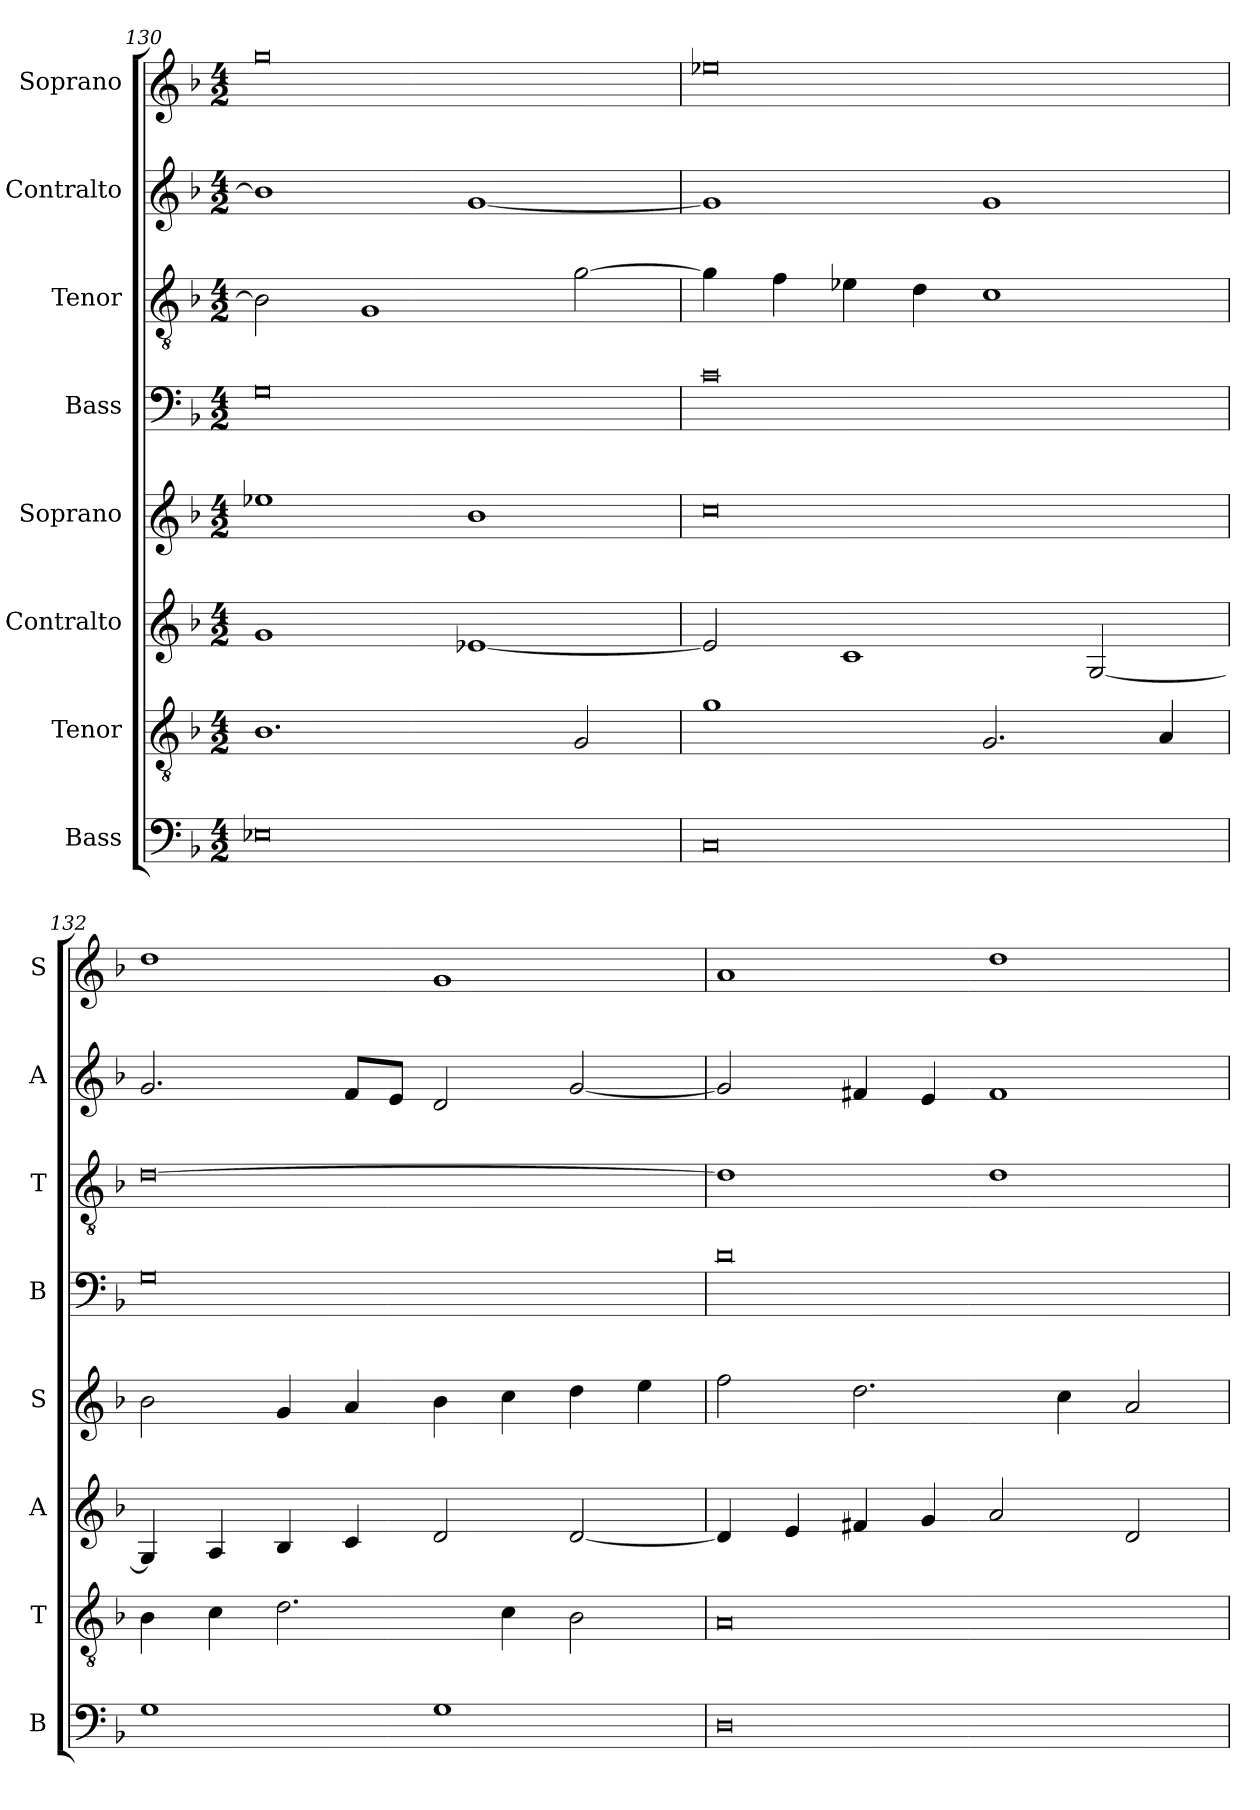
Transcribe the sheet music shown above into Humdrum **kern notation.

**kern	**kern	**kern	**kern	**kern	**kern	**kern	**kern
*part8	*part7	*part6	*part5	*part4	*part3	*part2	*part1
*staff8	*staff7	*staff6	*staff5	*staff4	*staff3	*staff2	*staff1
*I"Bass	*I"Tenor	*I"Contralto	*I"Soprano	*I"Bass	*I"Tenor	*I"Contralto	*I"Soprano
*I'B	*I'T	*I'A	*I'S	*I'B	*I'T	*I'A	*I'S
*clefF4	*clefGv2	*clefG2	*clefG2	*clefF4	*clefGv2	*clefG2	*clefG2
*k[b-]	*k[b-]	*k[b-]	*k[b-]	*k[b-]	*k[b-]	*k[b-]	*k[b-]
*G:dor	*G:dor	*G:dor	*G:dor	*G:dor	*G:dor	*G:dor	*G:dor
*M4/2	*M4/2	*M4/2	*M4/2	*M4/2	*M4/2	*M4/2	*M4/2
=130	=130	=130	=130	=130	=130	=130	=130
0E-X	1.B-	1g	1ee-X	0G	2B-]	1b-]	0gg
.	.	.	.	.	1G	.	.
.	.	[1e-X	1b-	.	.	[1g	.
.	2G	.	.	.	[2g	.	.
=131	=131	=131	=131	=131	=131	=131	=131
0C	1g	2e-]	0cc	0c	4g]	1g]	0ee-X
.	.	.	.	.	4f	.	.
.	.	1c	.	.	4e-X	.	.
.	.	.	.	.	4d	.	.
.	2.G	.	.	.	1c	1g	.
.	.	[2G	.	.	.	.	.
.	4A	.	.	.	.	.	.
=132	=132	=132	=132	=132	=132	=132	=132
1G	4B-	4G]	2b-	0G	[0d	2.g	1dd
.	4c	4A	.	.	.	.	.
.	2.d	4B-	4g	.	.	.	.
.	.	4c	4a	.	.	8f/L	.
.	.	.	.	.	.	8e/J	.
1G	.	2d	4b-	.	.	2d	1g
.	4c	.	4cc	.	.	.	.
.	2B-	[2d	4dd	.	.	[2g	.
.	.	.	4ee	.	.	.	.
=133	=133	=133	=133	=133	=133	=133	=133
0D	0A	4d]	2ff	0d	1d]	2g]	1a
.	.	4e	.	.	.	.	.
.	.	4f#X	2.dd	.	.	4f#X	.
.	.	4g	.	.	.	4e	.
.	.	2a	.	.	1d	1f#	1dd
.	.	.	4cc	.	.	.	.
.	.	2d	2a	.	.	.	.
=	=	=	=	=	=	=	=
*-	*-	*-	*-	*-	*-	*-	*-
